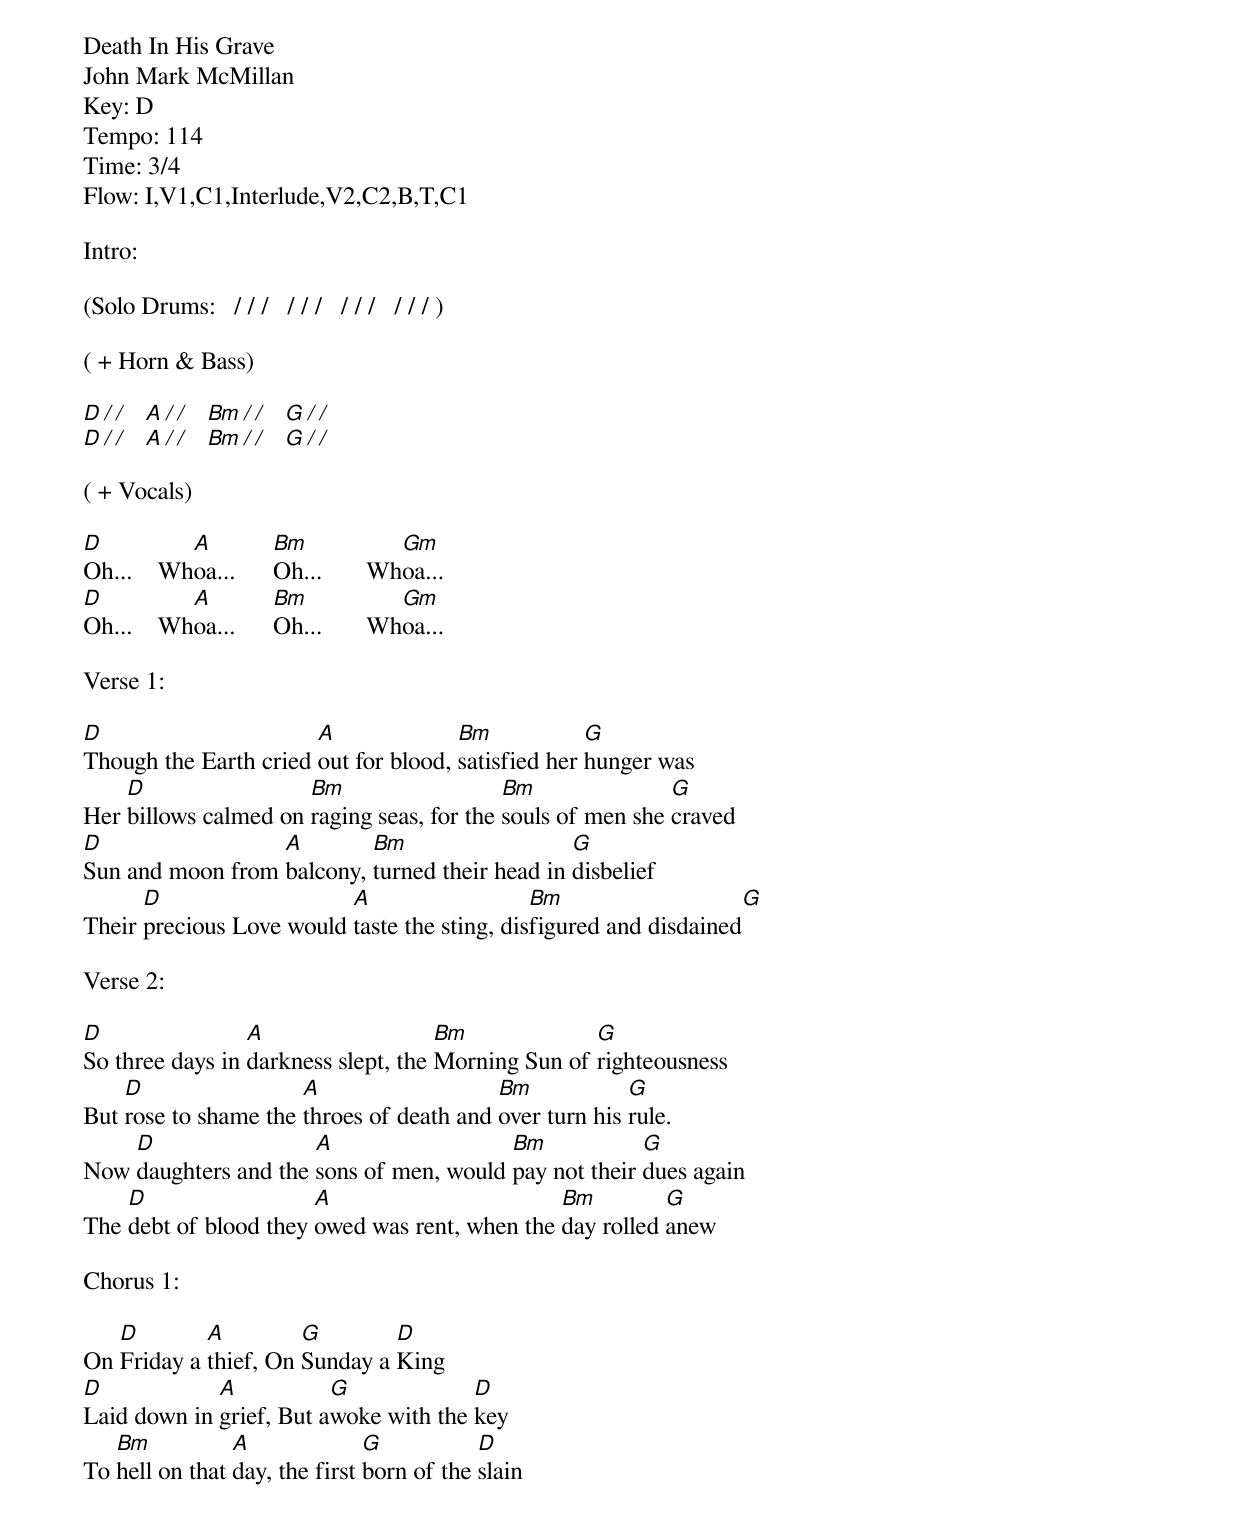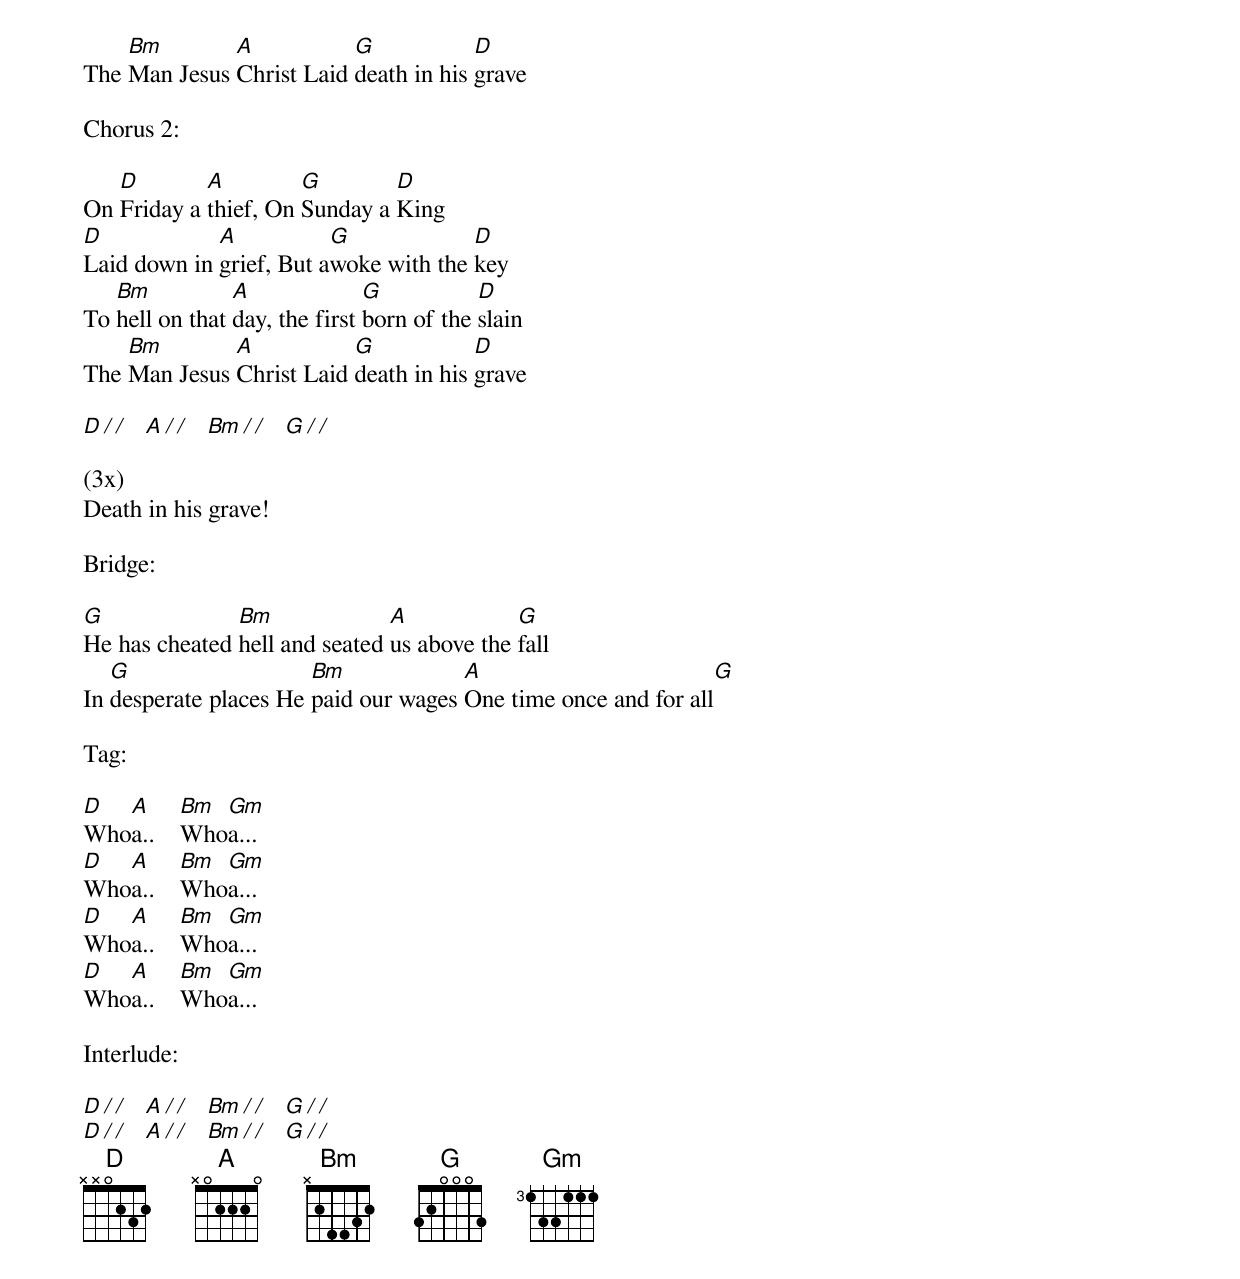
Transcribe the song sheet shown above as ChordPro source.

Death In His Grave
John Mark McMillan
Key: D
Tempo: 114
Time: 3/4
Flow: I,V1,C1,Interlude,V2,C2,B,T,C1

Intro:

(Solo Drums:   / / /   / / /   / / /   / / / )

( + Horn & Bass)

[D][/][/]   [A][/][/]   [Bm][/][/]   [G][/][/]
[D][/][/]   [A][/][/]   [Bm][/][/]   [G][/][/]

( + Vocals)

[D]Oh...    Wh[A]oa...      [Bm]Oh...       Wh[Gm]oa...
[D]Oh...    Wh[A]oa...      [Bm]Oh...       Wh[Gm]oa...

Verse 1:

[D]Though the Earth cried [A]out for blood, [Bm]satisfied her [G]hunger was
Her [D]billows calmed on [Bm]raging seas, for the [Bm]souls of men she [G]craved
[D]Sun and moon from [A]balcony, [Bm]turned their head in [G]disbelief
Their [D]precious Love would [A]taste the sting, dis[Bm]figured and disdained[G]

Verse 2:

[D]So three days in [A]darkness slept, the [Bm]Morning Sun of [G]righteousness
But [D]rose to shame the [A]throes of death and [Bm]over turn his [G]rule.
Now [D]daughters and the [A]sons of men, would [Bm]pay not their [G]dues again
The [D]debt of blood they [A]owed was rent, when the [Bm]day rolled [G]anew

Chorus 1:

On [D]Friday a [A]thief, On [G]Sunday a [D]King
[D]Laid down in [A]grief, But a[G]woke with the [D]key
To [Bm]hell on that [A]day, the first [G]born of the [D]slain
The [Bm]Man Jesus [A]Christ Laid [G]death in his [D]grave

Chorus 2:

On [D]Friday a [A]thief, On [G]Sunday a [D]King
[D]Laid down in [A]grief, But a[G]woke with the [D]key
To [Bm]hell on that [A]day, the first [G]born of the [D]slain
The [Bm]Man Jesus [A]Christ Laid [G]death in his [D]grave

[D][/][/]   [A][/][/]   [Bm][/][/]   [G][/][/]

(3x)
Death in his grave!

Bridge:

[G]He has cheated [Bm]hell and seated [A]us above the [G]fall
In [G]desperate places He [Bm]paid our wages [A]One time once and for all[G]

Tag:

[D]Who[A]a..    [Bm]Who[Gm]a...
[D]Who[A]a..    [Bm]Who[Gm]a...
[D]Who[A]a..    [Bm]Who[Gm]a...
[D]Who[A]a..    [Bm]Who[Gm]a...

Interlude:

[D][/][/]   [A][/][/]   [Bm][/][/]   [G][/][/]
[D][/][/]   [A][/][/]   [Bm][/][/]   [G][/][/]
